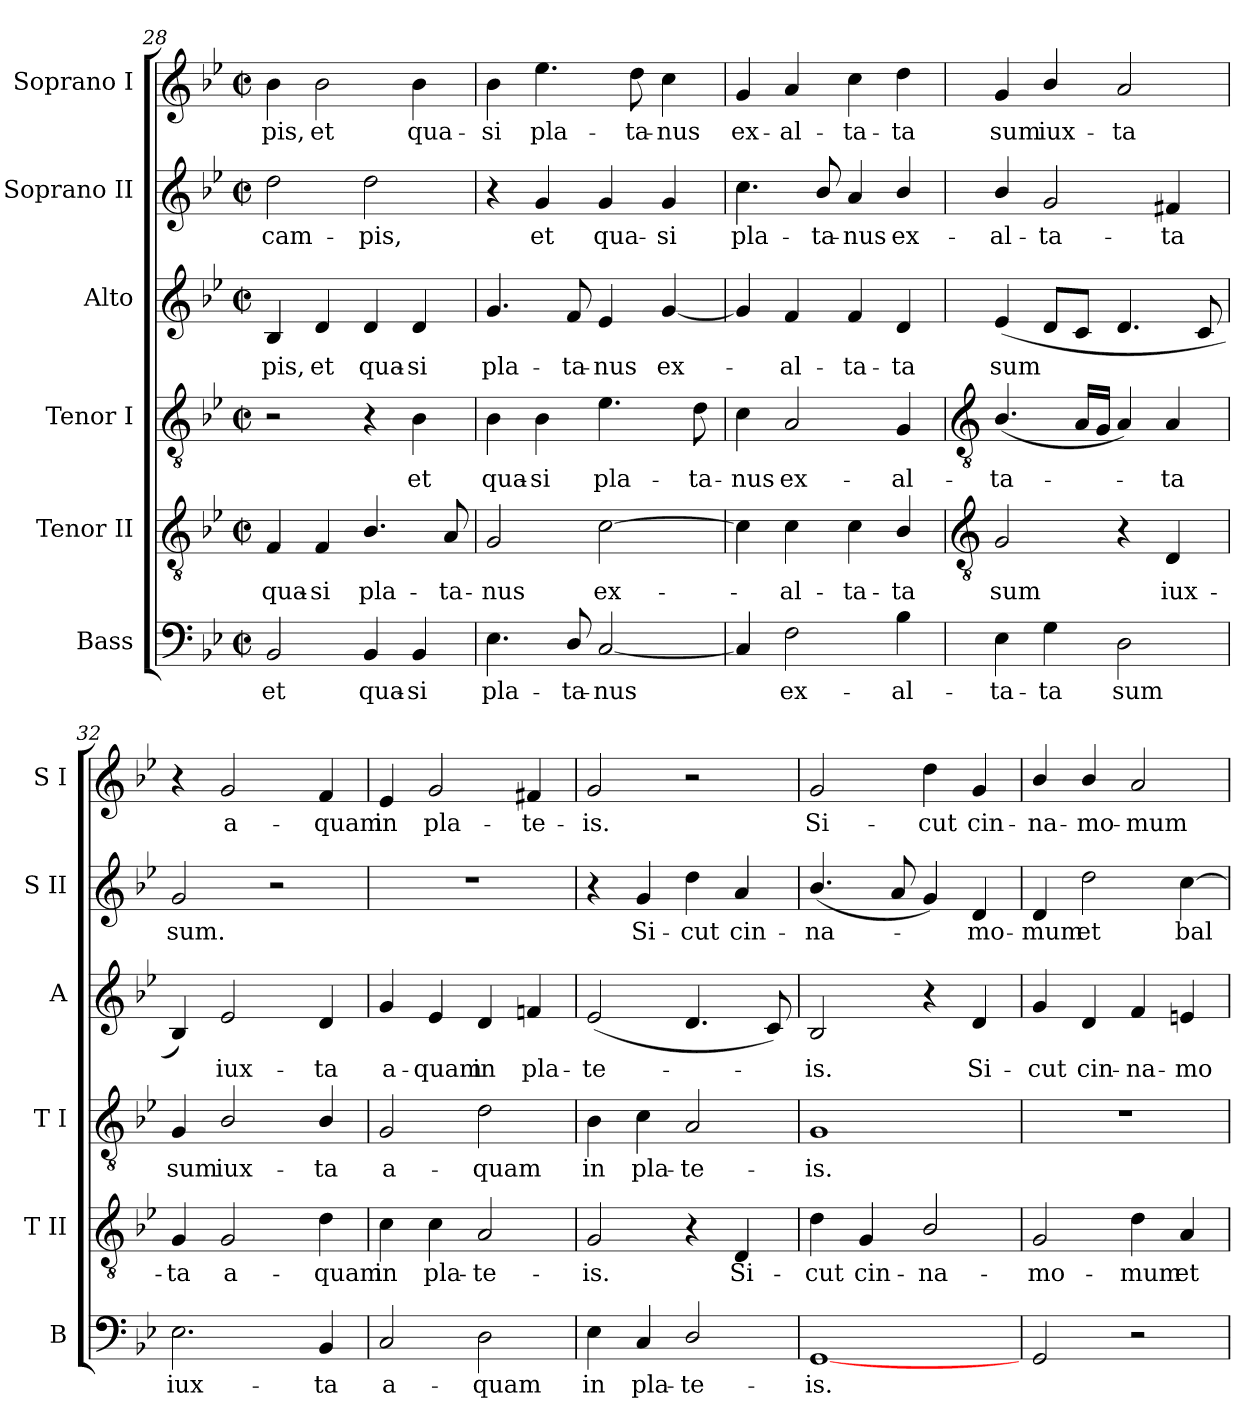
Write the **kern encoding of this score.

**kern	**text	**kern	**text	**kern	**text	**kern	**text	**kern	**text	**kern	**text
*part6	*part6	*part5	*part5	*part4	*part4	*part3	*part3	*part2	*part2	*part1	*part1
*staff6	*staff6	*staff5	*staff5	*staff4	*staff4	*staff3	*staff3	*staff2	*staff2	*staff1	*staff1
*I"Bass	*	*I"Tenor II	*	*I"Tenor I	*	*I"Alto	*	*I"Soprano II	*	*I"Soprano I	*
*I'B	*	*I'T II	*	*I'T I	*	*I'A	*	*I'S II	*	*I'S I	*
*clefF4	*	*clefGv2	*	*clefGv2	*	*clefG2	*	*clefG2	*	*clefG2	*
*k[b-e-]	*	*k[b-e-]	*	*k[b-e-]	*	*k[b-e-]	*	*k[b-e-]	*	*k[b-e-]	*
*B-:	*	*B-:	*	*B-:	*	*B-:	*	*B-:	*	*B-:	*
*M2/2	*	*M2/2	*	*M2/2	*	*M2/2	*	*M2/2	*	*M2/2	*
*met(c|)	*	*met(c|)	*	*met(c|)	*	*met(c|)	*	*met(c|)	*	*met(c|)	*
=28	=28	=28	=28	=28	=28	=28	=28	=28	=28	=28	=28
!	!LO:LY:b	!	!LO:LY:b	!	!	!	!LO:LY:b	!	!LO:LY:b	!	!LO:LY:b
2BB-	et	4F	qua-	2r	.	4B-	-pis,	2dd	cam-	4b-	pis,
!	!	!	!LO:LY:b	!	!	!	!LO:LY:b	!	!	!	!LO:LY:b
.	.	4F	-si	.	.	4d	et	.	.	2b-	et
!	!LO:LY:b	!	!LO:LY:b	!	!	!	!LO:LY:b	!	!LO:LY:b	!	!
4BB-	qua-	4.B-/	pla-	4r	.	4d	qua-	2dd	-pis,	.	.
!	!LO:LY:b	!	!	!	!LO:LY:b	!	!LO:LY:b	!	!	!	!LO:LY:b
4BB-	-si	.	.	4B-	et	4d	-si	.	.	4b-	qua-
!	!	!	!LO:LY:b	!	!	!	!	!	!	!	!
.	.	8A	-ta-	.	.	.	.	.	.	.	.
=29	=29	=29	=29	=29	=29	=29	=29	=29	=29	=29	=29
!	!LO:LY:b	!	!LO:LY:b	!	!LO:LY:b	!	!LO:LY:b	!	!	!	!LO:LY:b
4.E-	pla-	2G	-nus	4B-	qua-	4.g	pla-	4r	.	4b-	-si
!	!	!	!	!	!LO:LY:b	!	!	!	!LO:LY:b	!	!LO:LY:b
.	.	.	.	4B-	-si	.	.	4g	et	4.ee-	pla-
!	!LO:LY:b	!	!	!	!	!	!LO:LY:b	!	!	!	!
8D/	-ta-	.	.	.	.	8f	-ta-	.	.	.	.
!	!LO:LY:b	!	!LO:LY:b	!	!LO:LY:b	!	!LO:LY:b	!	!LO:LY:b	!	!
[2C	-nus	[2c	ex-	4.e-	pla-	4e-	-nus	4g	qua-	.	.
!	!	!	!	!	!	!	!	!	!	!	!LO:LY:b
.	.	.	.	.	.	.	.	.	.	8dd	-ta-
!	!	!	!	!	!	!	!LO:LY:b	!	!LO:LY:b	!	!LO:LY:b
.	.	.	.	.	.	[4g	ex-	4g	-si	4cc	-nus
!	!	!	!	!	!LO:LY:b	!	!	!	!	!	!
.	.	.	.	8d	-ta-	.	.	.	.	.	.
=30	=30	=30	=30	=30	=30	=30	=30	=30	=30	=30	=30
!	!	!	!	!	!LO:LY:b	!	!	!	!LO:LY:b	!	!LO:LY:b
4C]	.	4c]	.	4c	-nus	4g]	.	4.cc	pla-	4g	ex-
!	!LO:LY:b	!	!LO:LY:b	!	!LO:LY:b	!	!LO:LY:b	!	!	!	!LO:LY:b
2F	ex-	4c	al-	2A	ex-	4f	al-	.	.	4a	-al-
!	!	!	!	!	!	!	!	!	!LO:LY:b	!	!
.	.	.	.	.	.	.	.	8b-/	-ta-	.	.
!	!	!	!LO:LY:b	!	!	!	!LO:LY:b	!	!LO:LY:b	!	!LO:LY:b
.	.	4c	-ta-	.	.	4f	-ta-	4a	-nus	4cc	-ta-
!	!LO:LY:b	!	!LO:LY:b	!	!LO:LY:b	!	!LO:LY:b	!	!LO:LY:b	!	!LO:LY:b
4B-	-al-	4B-/	-ta	4G	-al-	4d	-ta	4b-/	ex-	4dd	-ta
!!LO:LB:g=z
=31	=31	=31	=31	=31	=31	=31	=31	=31	=31	=31	=31
*	*	*clefGv2	*	*clefGv2	*	*	*	*	*	*	*
!	!LO:LY:b	!	!LO:LY:b	!	!LO:LY:b	!	!LO:LY:b	!	!LO:LY:b	!	!LO:LY:b
4E-	-ta-	2G	sum	(<4.B-/	-ta-	(<4e-	sum	4b-/	-al-	4g	sum
!	!LO:LY:b	!	!	!	!	!	!	!	!LO:LY:b	!	!LO:LY:b
4G	-ta	.	.	.	.	8dL	.	2g	-ta-	4b-/	iux-
.	.	.	.	16ALL	.	8cJ	.	.	.	.	.
.	.	.	.	16GJJ	.	.	.	.	.	.	.
!	!LO:LY:b	!	!	!	!	!	!	!	!	!	!LO:LY:b
2D	sum	4r	.	4A)	.	4.d	.	.	.	2a	-ta
!	!	!	!LO:LY:b	!	!LO:LY:b	!	!	!	!LO:LY:b	!	!
.	.	4D	iux-	4A	ta	.	.	4f#X	-ta	.	.
.	.	.	.	.	.	8c	.	.	.	.	.
=32	=32	=32	=32	=32	=32	=32	=32	=32	=32	=32	=32
!	!LO:LY:b	!	!LO:LY:b	!	!LO:LY:b	!	!	!	!LO:LY:b	!	!
2.E-	iux-	4G	-ta	4G	sum	4B-)	.	2g	sum.	4r	.
!	!	!	!LO:LY:b	!	!LO:LY:b	!	!LO:LY:b	!	!	!	!LO:LY:b
.	.	2G	a-	2B-/	iux-	2e-	iux-	.	.	2g	a-
.	.	.	.	.	.	.	.	2r	.	.	.
!	!LO:LY:b	!	!LO:LY:b	!	!LO:LY:b	!	!LO:LY:b	!	!	!	!LO:LY:b
4BB-	-ta	4d	-quam	4B-/	-ta	4d	-ta	.	.	4f	-quam
=33	=33	=33	=33	=33	=33	=33	=33	=33	=33	=33	=33
!	!LO:LY:b	!	!LO:LY:b	!	!LO:LY:b	!	!LO:LY:b	!	!	!	!LO:LY:b
2C	a-	4c	in	2G	a-	4g	a-	1r	.	4e-	in
!	!	!	!LO:LY:b	!	!	!	!LO:LY:b	!	!	!	!LO:LY:b
.	.	4c	pla-	.	.	4e-	-quam	.	.	2g	pla-
!	!LO:LY:b	!	!LO:LY:b	!	!LO:LY:b	!	!LO:LY:b	!	!	!	!
2D	-quam	2A	-te-	2d	-quam	4d	in	.	.	.	.
!	!	!	!	!	!	!	!LO:LY:b	!	!	!	!LO:LY:b
.	.	.	.	.	.	4fn	pla-	.	.	4f#X	-te-
=34	=34	=34	=34	=34	=34	=34	=34	=34	=34	=34	=34
!	!LO:LY:b	!	!LO:LY:b	!	!LO:LY:b	!	!LO:LY:b	!	!	!	!LO:LY:b
4E-	in	2G	-is.	4B-	in	(<2e-	-te-	4r	.	2g	-is.
!	!LO:LY:b	!	!	!	!LO:LY:b	!	!	!	!LO:LY:b	!	!
4C	pla-	.	.	4c	pla-	.	.	4g	Si-	.	.
!	!LO:LY:b	!	!	!	!LO:LY:b	!	!	!	!LO:LY:b	!	!
2D/	-te-	4r	.	2A	-te-	4.d	.	4dd	-cut	2r	.
!	!	!	!LO:LY:b	!	!	!	!	!	!LO:LY:b	!	!
.	.	4D	Si-	.	.	.	.	4a	cin-	.	.
.	.	.	.	.	.	8c)	.	.	.	.	.
=35	=35	=35	=35	=35	=35	=35	=35	=35	=35	=35	=35
!	!LO:LY:b	!	!LO:LY:b	!	!LO:LY:b	!	!LO:LY:b	!	!LO:LY:b	!	!LO:LY:b
[1GG	-is.	4d	-cut	1G	-is.	2B-	is.	(<4.b-/	-na-	2g	Si-
!	!	!	!LO:LY:b	!	!	!	!	!	!	!	!
.	.	4G	cin-	.	.	.	.	.	.	.	.
.	.	.	.	.	.	.	.	8a	.	.	.
!	!	!	!LO:LY:b	!	!	!	!	!	!	!	!LO:LY:b
.	.	2B-/	-na-	.	.	4r	.	4g)	.	4dd	-cut
!	!	!	!	!	!	!	!LO:LY:b	!	!LO:LY:b	!	!LO:LY:b
.	.	.	.	.	.	4d	Si-	4d	mo-	4g	cin-
=36	=36	=36	=36	=36	=36	=36	=36	=36	=36	=36	=36
!	!	!	!LO:LY:b	!	!	!	!LO:LY:b	!	!LO:LY:b	!	!LO:LY:b
2GG	.	2G	-mo-	1r	.	4g	-cut	4d	-mum	4b-/	-na-
!	!	!	!	!	!	!	!LO:LY:b	!	!LO:LY:b	!	!LO:LY:b
.	.	.	.	.	.	4d	cin-	2dd	et	4b-/	-mo-
!	!	!	!LO:LY:b	!	!	!	!LO:LY:b	!	!	!	!LO:LY:b
2r	.	4d	-mum	.	.	4f	-na-	.	.	2a	-mum
!	!	!	!LO:LY:b	!	!	!	!LO:LY:b	!	!LO:LY:b	!	!
.	.	4A	et	.	.	4en	-mo-	[4cc	bal-	.	.
=	=	=	=	=	=	=	=	=	=	=	=
*-	*-	*-	*-	*-	*-	*-	*-	*-	*-	*-	*-
